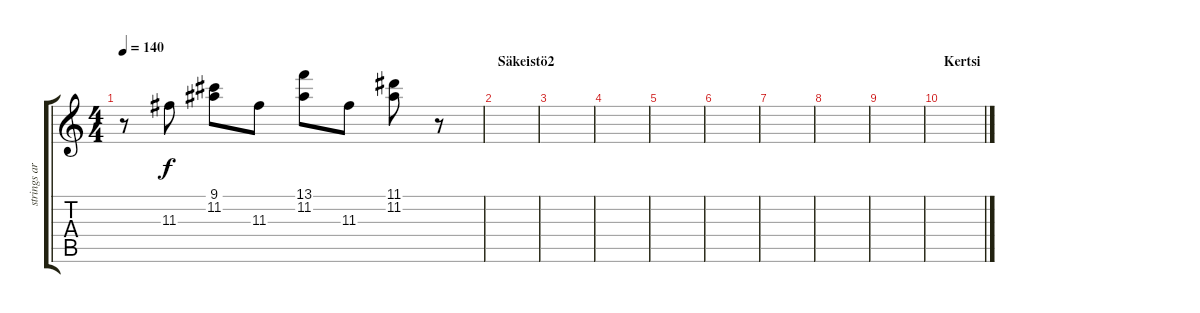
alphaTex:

\track ("strings arranged for gtr" "strings ar") {instrument electricguitarjazz}
\staff {score tabs}
\tuning (E4 B3 G3 D3 A2 E2) {hide}
\ts (4 4)
\tempo 140
\clef g2
\ks c
r.8{dy f} 11.3.8 (9.1 11.2).8 11.3.8 (13.1 11.2).8 11.3.8 (11.1 11.2).8 r.8 |
\section ("" "Säkeistö2")
|
|
|
|
|
|
|
|
\section ("" "Kertsi")
